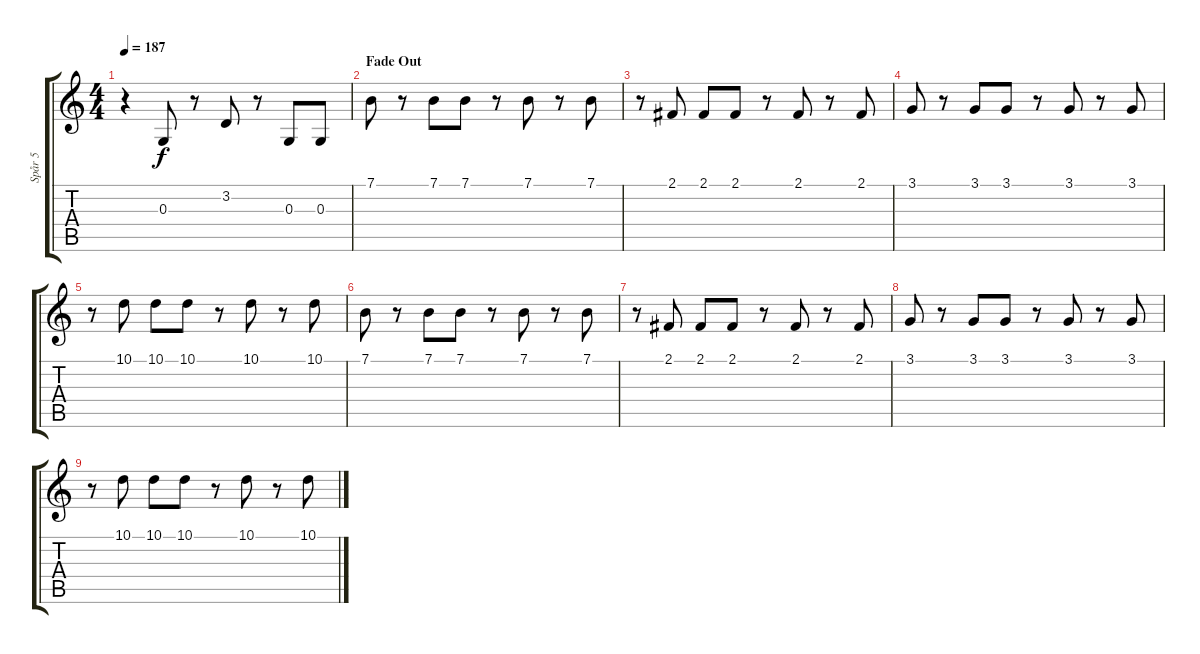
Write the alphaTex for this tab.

\track ("Spår 5" "Spår 5") {instrument lead8bassandlead}
\staff {score tabs}
\tuning (E4 B3 G3 D3 A2 E2) {hide}
\ts (4 4)
\tempo 187
\clef g2
\ks c
r.4{dy f} 0.3.8 r.8 3.2.8 r.8 0.3.8 0.3.8 |
\section ("" "Fade Out")
7.1.8{volume 8} r.8 7.1.8 7.1.8 r.8 7.1.8 r.8 7.1.8 |
r.8 2.1.8 2.1.8 2.1.8 r.8 2.1.8 r.8 2.1.8 |
3.1.8 r.8 3.1.8 3.1.8 r.8 3.1.8 r.8 3.1.8 |
r.8 10.1.8 10.1.8 10.1.8 r.8 10.1.8 r.8 10.1.8 |
7.1.8 r.8 7.1.8 7.1.8 r.8 7.1.8 r.8 7.1.8 |
r.8 2.1.8 2.1.8 2.1.8 r.8 2.1.8 r.8 2.1.8 |
3.1.8 r.8 3.1.8 3.1.8 r.8 3.1.8 r.8 3.1.8 |
r.8 10.1.8 10.1.8 10.1.8 r.8 10.1.8 r.8 10.1.8
